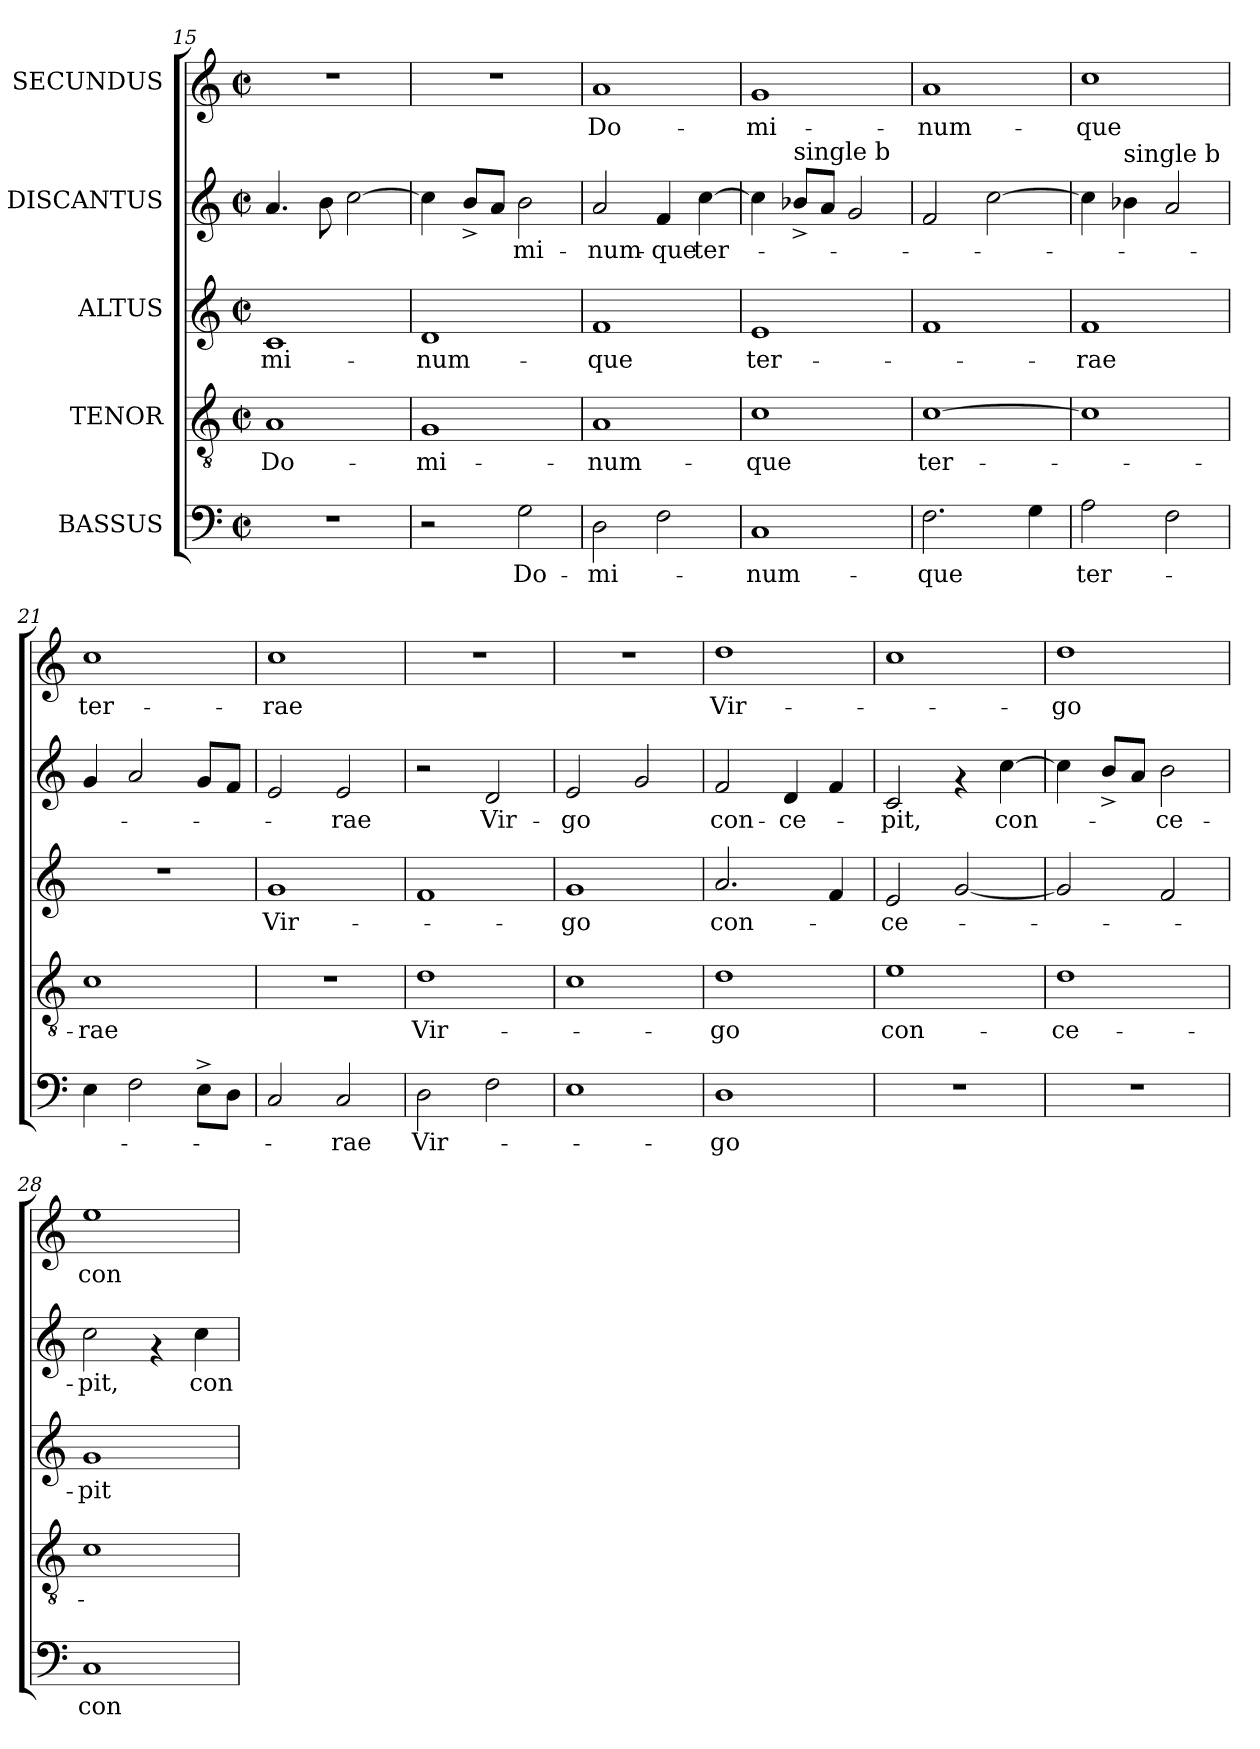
**kern	**text	**kern	**text	**kern	**text	**kern	**text	**kern	**text
*part5	*part5	*part4	*part4	*part3	*part3	*part2	*part2	*part1	*part1
*staff5	*staff5	*staff4	*staff4	*staff3	*staff3	*staff2	*staff2	*staff1	*staff1
*I"BASSUS	*	*I"TENOR	*	*I"ALTUS	*	*I"DISCANTUS	*	*I"SECUNDUS	*
!!LO:PB:g=z
*clefF4	*	*clefGv2	*	*clefG2	*	*clefG2	*	*clefG2	*
*k[]	*	*k[]	*	*k[]	*	*k[]	*	*k[]	*
*C:	*	*C:	*	*C:	*	*C:	*	*C:	*
*M2/2	*	*M2/2	*	*M2/2	*	*M2/2	*	*M2/2	*
*met(c|)	*	*met(c|)	*	*met(c|)	*	*met(c|)	*	*met(c|)	*
=15	=15	=15	=15	=15	=15	=15	=15	=15	=15
!	!	!	!LO:LY:b	!	!LO:LY:b	!	!	!	!
1r	.	1A	Do-	1c	-mi-	4.a/	.	1r	.
.	.	.	.	.	.	8b\	.	.	.
.	.	.	.	.	.	[>2cc\	.	.	.
=16	=16	=16	=16	=16	=16	=16	=16	=16	=16
!	!	!	!LO:LY:b	!	!LO:LY:b	!	!	!	!
2r	.	1G	-mi-	1d	-num-	4cc\]	.	1r	.
.	.	.	.	.	.	8b^</L	.	.	.
.	.	.	.	.	.	8a/J	.	.	.
!	!LO:LY:b	!	!	!	!	!	!LO:LY:b	!	!
2G\	Do-	.	.	.	.	2b\	-mi-	.	.
=17	=17	=17	=17	=17	=17	=17	=17	=17	=17
!	!LO:LY:b	!	!LO:LY:b	!	!LO:LY:b	!	!LO:LY:b	!	!LO:LY:b:rj
2D\	-mi-	1A	-num-	1f	-que	2a/	-num-	1a	Do-
!	!	!	!	!	!	!	!LO:LY:b	!	!
2F\	.	.	.	.	.	4f/	-que	.	.
!	!	!	!	!	!	!	!LO:LY:b	!	!
.	.	.	.	.	.	[>4cc\	ter-	.	.
=18	=18	=18	=18	=18	=18	=18	=18	=18	=18
!	!LO:LY:b	!	!LO:LY:b	!	!LO:LY:b	!	!	!	!LO:LY:b:rj
1C	-num-	1c	-que	1e	ter-	4cc\]	.	1g	-mi-
!	!	!	!	!	!	!LO:TX:a:t=single b	!	!	!
.	.	.	.	.	.	8b-^</L	.	.	.
.	.	.	.	.	.	8a/J	.	.	.
.	.	.	.	.	.	2g/	.	.	.
=19	=19	=19	=19	=19	=19	=19	=19	=19	=19
!	!LO:LY:b	!	!LO:LY:b	!	!	!	!	!	!LO:LY:b:rj
2.F\	-que	[>1c	ter-	1f	.	2f/	.	1a	-num-
.	.	.	.	.	.	[>2cc\	.	.	.
4G\	.	.	.	.	.	.	.	.	.
=20	=20	=20	=20	=20	=20	=20	=20	=20	=20
!	!LO:LY:b	!	!	!	!LO:LY:b	!	!	!	!LO:LY:b:rj
2A\	ter-	1c]	.	1f	-rae	4cc\]	.	1cc	-que
!	!	!	!	!	!	!LO:TX:a:t=single b	!	!	!
.	.	.	.	.	.	4b-\	.	.	.
2F\	.	.	.	.	.	2a/	.	.	.
=21	=21	=21	=21	=21	=21	=21	=21	=21	=21
!	!	!	!LO:LY:b	!	!	!	!	!	!LO:LY:b:rj
4E\	.	1c	-rae	1r	.	4g/	.	1cc	ter-
2F\	.	.	.	.	.	2a/	.	.	.
8E^>\L	.	.	.	.	.	8g/L	.	.	.
8D\J	.	.	.	.	.	8f/J	.	.	.
!!LO:LB:g=z
=22	=22	=22	=22	=22	=22	=22	=22	=22	=22
!	!	!	!	!	!LO:LY:b	!	!	!	!LO:LY:b:rj
2C/	.	1r	.	1g	Vir-	2e/	.	1cc	-rae
!	!LO:LY:b	!	!	!	!	!	!LO:LY:b	!	!
2C/	-rae	.	.	.	.	2e/	-rae	.	.
=23	=23	=23	=23	=23	=23	=23	=23	=23	=23
!	!LO:LY:b	!	!LO:LY:b	!	!	!	!	!	!
2D\	Vir-	1d	Vir-	1f	.	2r	.	1r	.
!	!	!	!	!	!	!	!LO:LY:b	!	!
2F\	.	.	.	.	.	2d/	Vir-	.	.
=24	=24	=24	=24	=24	=24	=24	=24	=24	=24
!	!	!	!	!	!LO:LY:b	!	!LO:LY:b	!	!
1E	.	1c	.	1g	-go	2e/	-go	1r	.
.	.	.	.	.	.	2g/	.	.	.
=25	=25	=25	=25	=25	=25	=25	=25	=25	=25
!	!LO:LY:b	!	!LO:LY:b	!	!LO:LY:b	!	!LO:LY:b	!	!LO:LY:b:rj
1D	-go	1d	-go	2.a/	con-	2f/	con-	1dd	Vir-
!	!	!	!	!	!	!	!LO:LY:b	!	!
.	.	.	.	.	.	4d/	-ce-	.	.
.	.	.	.	4f/	.	4f/	.	.	.
=26	=26	=26	=26	=26	=26	=26	=26	=26	=26
!	!	!	!LO:LY:b	!	!LO:LY:b	!	!LO:LY:b	!	!
1r	.	1e	con-	2e/	-ce-	2c/	-pit,	1cc	.
.	.	.	.	[<2g/	.	4rf	.	.	.
!	!	!	!	!	!	!	!LO:LY:b	!	!
.	.	.	.	.	.	[>4cc\	con-	.	.
=27	=27	=27	=27	=27	=27	=27	=27	=27	=27
!	!	!	!LO:LY:b	!	!	!	!	!	!LO:LY:b:rj
1r	.	1d	-ce-	2g/]	.	4cc\]	.	1dd	-go
.	.	.	.	.	.	8b^</L	.	.	.
.	.	.	.	.	.	8a/J	.	.	.
!	!	!	!	!	!	!	!LO:LY:b	!	!
.	.	.	.	2f/	.	2b\	-ce-	.	.
=28	=28	=28	=28	=28	=28	=28	=28	=28	=28
!	!LO:LY:b	!	!	!	!LO:LY:b	!	!LO:LY:b	!	!LO:LY:b:rj
1C	con-	1c	.	1g	-pit	2cc\	-pit,	1ee	con-
.	.	.	.	.	.	4rf	.	.	.
!	!	!	!	!	!	!	!LO:LY:b	!	!
.	.	.	.	.	.	4cc\	con-	.	.
=	=	=	=	=	=	=	=	=	=
*-	*-	*-	*-	*-	*-	*-	*-	*-	*-
